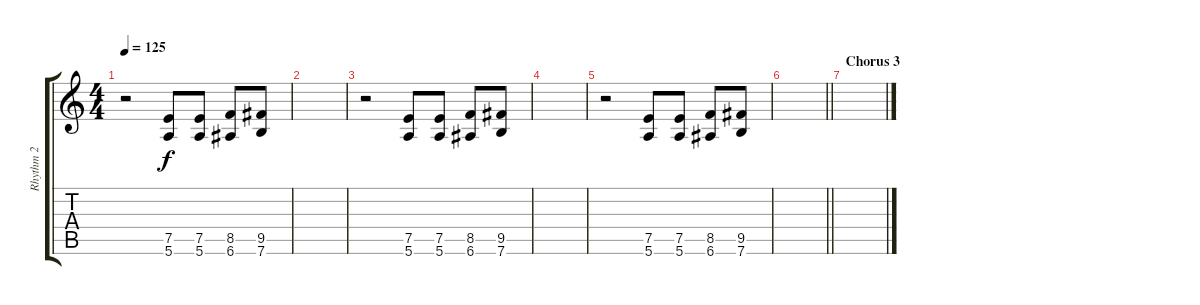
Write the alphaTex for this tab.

\track ("Rhythm 2" "Rhythm 2") {instrument distortionguitar}
\staff {score tabs}
\tuning (E4 B3 G3 D3 A2 E2) {hide}
\ts (4 4)
\tempo 125
\clef g2
\ks c
r.2{dy f} (7.5 5.6).8 (7.5 5.6).8 (8.5 6.6).8 (9.5 7.6).8 |
|
r.2 (7.5 5.6).8 (7.5 5.6).8 (8.5 6.6).8 (9.5 7.6).8 |
|
r.2 (7.5 5.6).8 (7.5 5.6).8 (8.5 6.6).8 (9.5 7.6).8 |
\barLineRight lightlight
|
\section ("" "Chorus 3")
